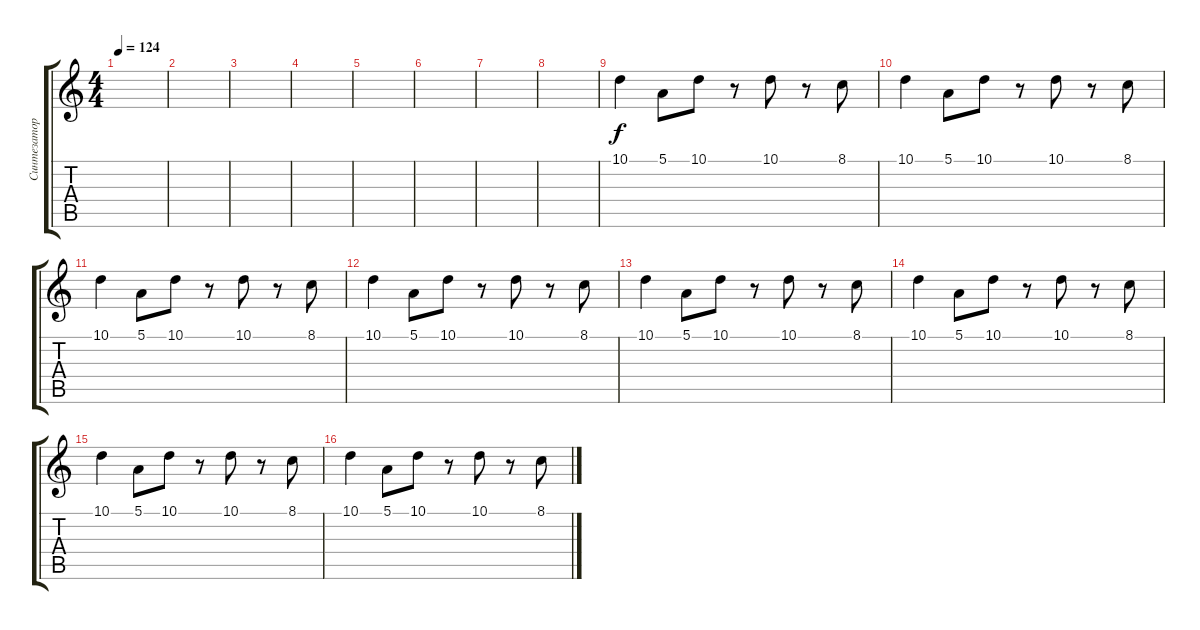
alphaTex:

\track ("Синтезатор" "Синтезатор") {instrument whistle}
\staff {score tabs}
\tuning (E4 B3 G3 D3 A2 E2) {hide}
\ts (4 4)
\tempo 124
\clef g2
\ks c
|
|
|
|
|
|
|
|
10.1.4 5.1.8 10.1.8 r.8 10.1.8 r.8 8.1.8 |
10.1.4 5.1.8 10.1.8 r.8 10.1.8 r.8 8.1.8 |
10.1.4 5.1.8 10.1.8 r.8 10.1.8 r.8 8.1.8 |
10.1.4 5.1.8 10.1.8 r.8 10.1.8 r.8 8.1.8 |
10.1.4 5.1.8 10.1.8 r.8 10.1.8 r.8 8.1.8 |
10.1.4 5.1.8 10.1.8 r.8 10.1.8 r.8 8.1.8 |
10.1.4 5.1.8 10.1.8 r.8 10.1.8 r.8 8.1.8 |
10.1.4 5.1.8 10.1.8 r.8 10.1.8 r.8 8.1.8
